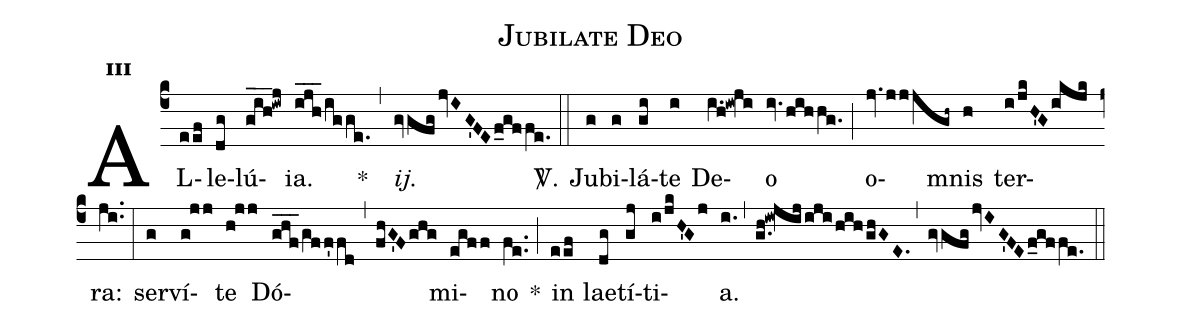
name:Jubilate Deo;
mode:3;
office-part:Alleluia;
%%
(c4) AL(eef)le(dg)lú(gih___!iwj)ia.(ijh___/igge.) *(,) <i>ij.</i>(gvgfgjvIG'FEf_gffe.) <sp>V/</sp>.(::) Ju(g)bi(g)lá(gi)te(i) De(i.h!iw!ji)o(iv./hihhg.) (;) o(jv.jjjgh~)mnis(h) ter(i/jkH'Gikjk)ra:(ji..) (:) ser(g)ví(g!jj)te(h!jj) Dó(ghf___/gff'fd/,/fhG'Fghg)mi(egff)no(fe..) *(;) in(eef) lae(dg)tí(gj)ti(i/jkH'Gj)a.(i.) (,) (g.h!iw!jij/iji/hih/ghGE.) (,) (gvgfgjvIG'FEf_gffe.) (::)
